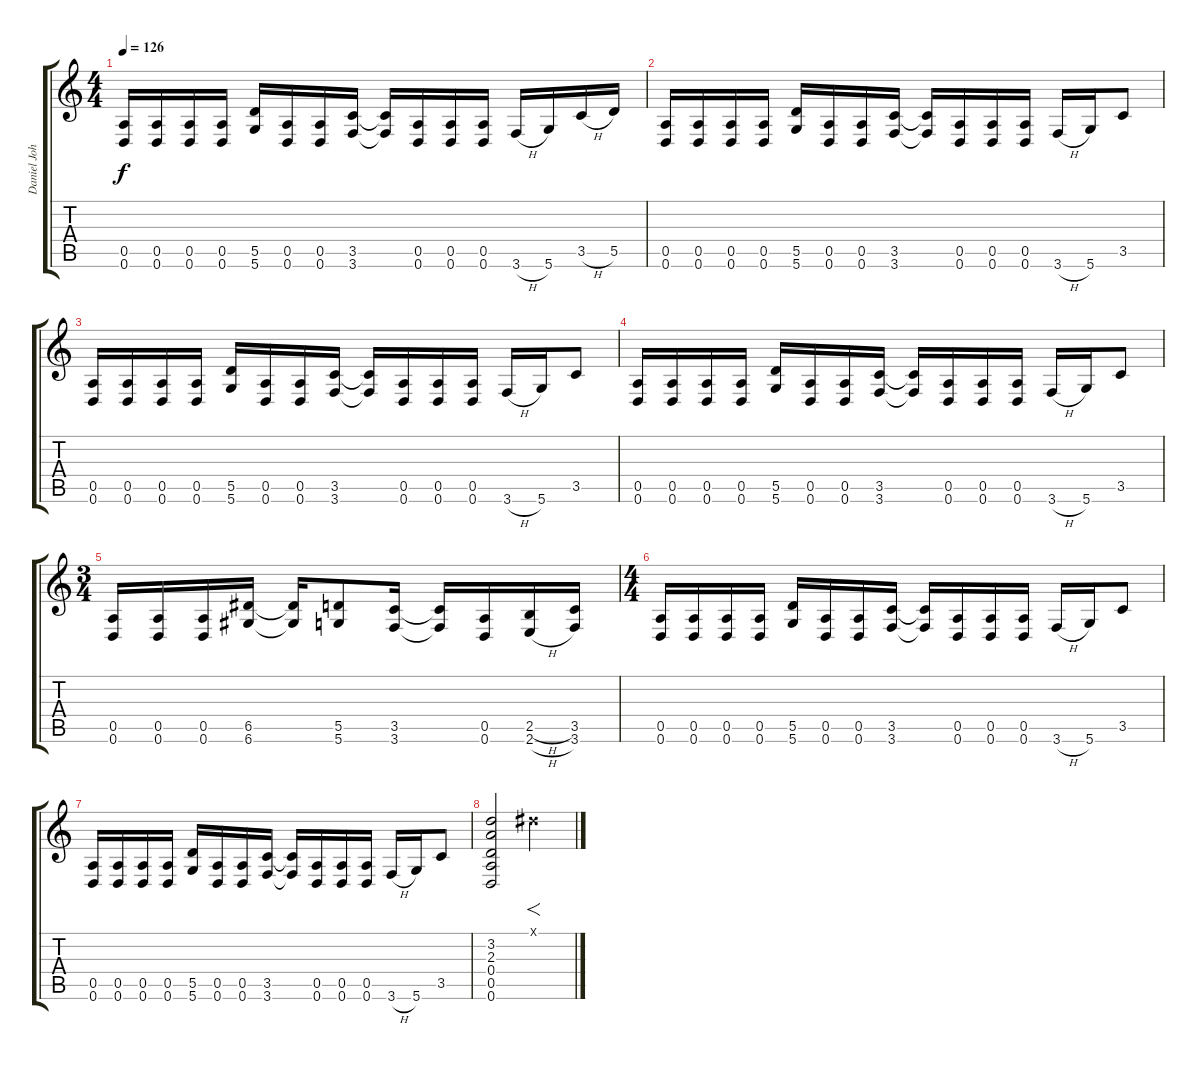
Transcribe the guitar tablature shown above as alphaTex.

\track ("Daniel Johns (gtr2)" "Daniel Joh") {instrument distortionguitar}
\staff {score tabs}
\tuning (E4 B3 G3 D3 A2 D2) {hide}
\ts (4 4)
\tempo 126
\clef g2
\ks c
(0.5 0.6).16{dy f} (0.5 0.6).16 (0.5 0.6).16 (0.5 0.6).16 (5.5 5.6).16 (0.5 0.6).16 (0.5 0.6).16 (3.5 3.6).16 (3.5{t} 3.6{t}).16 (0.5 0.6).16 (0.5 0.6).16 (0.5 0.6).16 3.6{h}.16 5.6.16 3.5{h}.16 5.5.16 |
(0.5 0.6).16 (0.5 0.6).16 (0.5 0.6).16 (0.5 0.6).16 (5.5 5.6).16 (0.5 0.6).16 (0.5 0.6).16 (3.5 3.6).16 (3.5{t} 3.6{t}).16 (0.5 0.6).16 (0.5 0.6).16 (0.5 0.6).16 3.6{h}.16 5.6.16 3.5.8 |
(0.5 0.6).16 (0.5 0.6).16 (0.5 0.6).16 (0.5 0.6).16 (5.5 5.6).16 (0.5 0.6).16 (0.5 0.6).16 (3.5 3.6).16 (3.5{t} 3.6{t}).16 (0.5 0.6).16 (0.5 0.6).16 (0.5 0.6).16 3.6{h}.16 5.6.16 3.5.8 |
(0.5 0.6).16 (0.5 0.6).16 (0.5 0.6).16 (0.5 0.6).16 (5.5 5.6).16 (0.5 0.6).16 (0.5 0.6).16 (3.5 3.6).16 (3.5{t} 3.6{t}).16 (0.5 0.6).16 (0.5 0.6).16 (0.5 0.6).16 3.6{h}.16 5.6.16 3.5.8 |
\ts (3 4)
(0.5 0.6).16 (0.5 0.6).16 (0.5 0.6).16 (6.5 6.6).16 (6.5{t} 6.6{t}).16 (5.5 5.6).8 (3.5 3.6).16 (3.5{t} 3.6{t}).16 (0.5 0.6).16 (2.5{h} 2.6{h}).16 (3.5 3.6).16 |
\ts (4 4)
(0.5 0.6).16 (0.5 0.6).16 (0.5 0.6).16 (0.5 0.6).16 (5.5 5.6).16 (0.5 0.6).16 (0.5 0.6).16 (3.5 3.6).16 (3.5{t} 3.6{t}).16 (0.5 0.6).16 (0.5 0.6).16 (0.5 0.6).16 3.6{h}.16 5.6.16 3.5.8 |
(0.5 0.6).16 (0.5 0.6).16 (0.5 0.6).16 (0.5 0.6).16 (5.5 5.6).16 (0.5 0.6).16 (0.5 0.6).16 (3.5 3.6).16 (3.5{t} 3.6{t}).16 (0.5 0.6).16 (0.5 0.6).16 (0.5 0.6).16 3.6{h}.16 5.6.16 3.5.8 |
(3.2 2.3 0.4 0.5 0.6).2 -1.1{x}.2{f}
